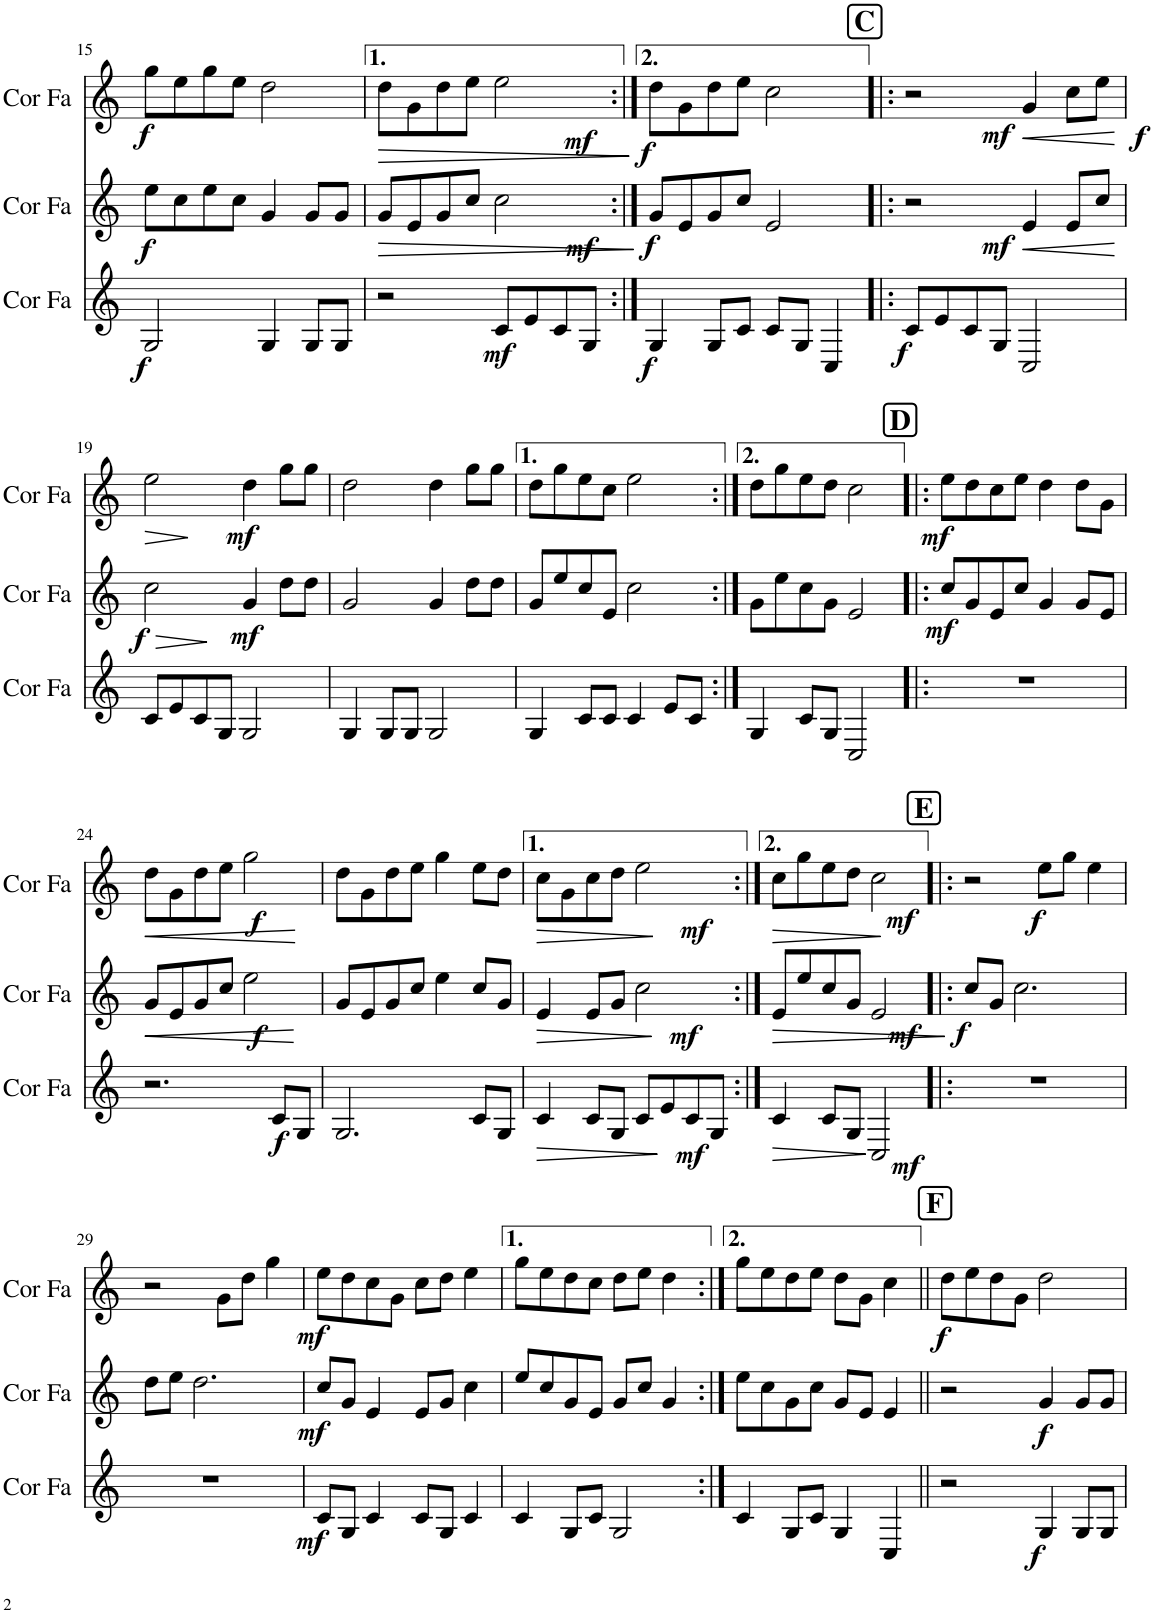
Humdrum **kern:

**kern	**dynam	**kern	**dynam	**kern	**dynam
*part3	*part3	*part2	*part2	*part1	*part1
*staff3	*staff3	*staff2	*staff2	*staff1	*staff1
*I"Cor en Fa	*	*I"Cor en Fa	*	*I"Cor en Fa	*
*I'Cor Fa	*	*I'Cor Fa	*	*I'Cor Fa	*
!!LO:PB:g=z
*clefG2	*	*clefG2	*	*clefG2	*
*Trd4c7	*	*Trd4c7	*	*Trd4c7	*
*k[]	*	*k[]	*	*k[]	*
*M4/4	*	*M4/4	*	*M4/4	*
=15	=15	=15	=15	=15	=15
!	!LO:DY:b	!	!LO:DY:b	!	!LO:DY:b
2G/	f	8ee\L	f	8gg\L	f
.	.	8cc\	.	8ee\	.
.	.	8ee\	.	8gg\	.
.	.	8cc\J	.	8ee\J	.
4G/	.	4g/	.	2dd\	.
8G/L	.	8g/L	.	.	.
8G/J	.	8g/J	.	.	.
=16	=16	=16	=16	=16	=16
!	!	!	!LO:HP:b	!	!LO:HP:b
2r	.	8g/L	>	8dd\L	>
.	.	8e/	.	8g\	.
.	.	8g/	.	8dd\	.
.	.	8cc/J	.	8ee\J	.
!	!LO:DY:b	!	!LO:DY:b	!	!LO:DY:b
8c/L	mf	2cc\	mf	2ee\	mf
8e/	.	.	.	.	.
8c/	.	.	.	.	.
8G/J	.	.	.	.	.
.	.	.	]	.	]
=17:|!	=17:|!	=17:|!	=17:|!	=17:|!	=17:|!
!	!LO:DY:b	!	!LO:DY:b	!	!LO:DY:b
4G/	f	8g/L	f	8dd\L	f
.	.	8e/	.	8g\	.
8G/L	.	8g/	.	8dd\	.
8c/J	.	8cc/J	.	8ee\J	.
8c/L	.	2e/	.	2cc\	.
8G/J	.	.	.	.	.
4C/	.	.	.	.	.
!!LO:REH:place=s1:a:B:cj:fs=14:t=C
=18!|:	=18!|:	=18!|:	=18!|:	=18!|:	=18!|:
!	!LO:DY:b	!	!	!	!
8c/L	f	2r	.	2r	.
8e/	.	.	.	.	.
8c/	.	.	.	.	.
8G/J	.	.	.	.	.
!	!	!	!LO:HP:b	!	!LO:HP:b
!	!	!	!LO:DY:n=1:b	!	!LO:DY:n=1:b
2C/	.	4e/	< mf	4g/	< mf
.	.	8e/L	.	8cc\L	.
!	!	!	!	!	!LO:DY:n=2:b
.	.	8cc/J	.	8ee\J	f
.	.	.	[	.	[
!!LO:LB:g=z
=19	=19	=19	=19	=19	=19
!	!	!	!LO:HP:b	!	!LO:HP:b
!	!	!	!LO:DY:n=1:b	!	!
8c/L	.	2cc\	> f	2ee\	>
8e/	.	.	.	.	.
8c/	.	.	.	.	.
8G/J	.	.	.	.	.
!	!	!	!LO:DY:n=2:b	!	!LO:DY:b
2G/	.	4g/	mf	4dd\	mf
.	.	8dd\L	.	8gg\L	.
.	.	8dd\J	.	8gg\J	.
.	.	.	]	.	]
=20	=20	=20	=20	=20	=20
4G/	.	2g/	.	2dd\	.
8G/L	.	.	.	.	.
8G/J	.	.	.	.	.
2G/	.	4g/	.	4dd\	.
.	.	8dd\L	.	8gg\L	.
.	.	8dd\J	.	8gg\J	.
=21	=21	=21	=21	=21	=21
4G/	.	8g/L	.	8dd\L	.
.	.	8ee/	.	8gg\	.
8c/L	.	8cc/	.	8ee\	.
8c/J	.	8e/J	.	8cc\J	.
4c/	.	2cc\	.	2ee\	.
8e/L	.	.	.	.	.
8c/J	.	.	.	.	.
=22:|!	=22:|!	=22:|!	=22:|!	=22:|!	=22:|!
4G/	.	8g\L	.	8dd\L	.
.	.	8ee\	.	8gg\	.
8c/L	.	8cc\	.	8ee\	.
8G/J	.	8g\J	.	8dd\J	.
2C/	.	2e/	.	2cc\	.
!!LO:REH:place=s1:a:B:cj:fs=14:t=D
=23!|:	=23!|:	=23!|:	=23!|:	=23!|:	=23!|:
!	!	!	!LO:DY:b	!	!LO:DY:b
1r	.	8cc/L	mf	8ee\L	mf
.	.	8g/	.	8dd\	.
.	.	8e/	.	8cc\	.
.	.	8cc/J	.	8ee\J	.
.	.	4g/	.	4dd\	.
.	.	8g/L	.	8dd\L	.
.	.	8e/J	.	8g\J	.
!!LO:LB:g=z
=24	=24	=24	=24	=24	=24
!	!	!	!LO:HP:b	!	!LO:HP:b
2.r	.	8g/L	<	8dd\L	<
.	.	8e/	.	8g\	.
.	.	8g/	.	8dd\	.
.	.	8cc/J	.	8ee\J	.
!	!	!	!LO:DY:b	!	!LO:DY:b
.	.	2ee\	f	2gg\	f
!	!LO:DY:b	!	!	!	!
8c/L	f	.	.	.	.
8G/J	.	.	.	.	.
.	.	.	[	.	[
=25	=25	=25	=25	=25	=25
2.G/	.	8g/L	.	8dd\L	.
.	.	8e/	.	8g\	.
.	.	8g/	.	8dd\	.
.	.	8cc/J	.	8ee\J	.
.	.	4ee\	.	4gg\	.
8c/L	.	8cc/L	.	8ee\L	.
8G/J	.	8g/J	.	8dd\J	.
=26	=26	=26	=26	=26	=26
!	!LO:HP:b	!	!LO:HP:b	!	!LO:HP:b
4c/	>	4e/	>	8cc\L	>
.	.	.	.	8g\	.
8c/L	.	8e/L	.	8cc\	.
8G/J	.	8g/J	.	8dd\J	.
!	!	!	!LO:DY:b	!	!LO:DY:b
8c/L	.	2cc\	mf	2ee\	mf
8e/	.	.	.	.	.
!	!LO:DY:b	!	!	!	!
8c/	mf	.	.	.	.
8G/J	.	.	.	.	.
.	]	.	]	.	]
=27:|!	=27:|!	=27:|!	=27:|!	=27:|!	=27:|!
!	!LO:HP:b	!	!LO:HP:b	!	!LO:HP:b
4c/	>	8e/L	>	8cc\L	>
.	.	8ee/	.	8gg\	.
8c/L	.	8cc/	.	8ee\	.
8G/J	.	8g/J	.	8dd\J	.
!	!LO:DY:b	!	!LO:DY:b	!	!LO:DY:b
2C/	mf	2e/	mf	2cc\	mf
.	]	.	]	.	]
!!LO:REH:place=s1:a:B:cj:fs=14:t=E
=28!|:	=28!|:	=28!|:	=28!|:	=28!|:	=28!|:
!	!	!	!LO:DY:b	!	!
1r	.	8cc/L	f	2r	.
.	.	8g/J	.	.	.
.	.	2.cc\	.	.	.
!	!	!	!	!	!LO:DY:b
.	.	.	.	8ee\L	f
.	.	.	.	8gg\J	.
.	.	.	.	4ee\	.
!!LO:LB:g=z
=29	=29	=29	=29	=29	=29
1r	.	8dd\L	.	2r	.
.	.	8ee\J	.	.	.
.	.	2.dd\	.	.	.
.	.	.	.	8g\L	.
.	.	.	.	8dd\J	.
.	.	.	.	4gg\	.
=30	=30	=30	=30	=30	=30
!	!LO:DY:b	!	!LO:DY:b	!	!LO:DY:b
8c/L	mf	8cc/L	mf	8ee\L	mf
8G/J	.	8g/J	.	8dd\	.
4c/	.	4e/	.	8cc\	.
.	.	.	.	8g\J	.
8c/L	.	8e/L	.	8cc\L	.
8G/J	.	8g/J	.	8dd\J	.
4c/	.	4cc\	.	4ee\	.
=31	=31	=31	=31	=31	=31
4c/	.	8ee/L	.	8gg\L	.
.	.	8cc/	.	8ee\	.
8G/L	.	8g/	.	8dd\	.
8c/J	.	8e/J	.	8cc\J	.
2G/	.	8g/L	.	8dd\L	.
.	.	8cc/J	.	8ee\J	.
.	.	4g/	.	4dd\	.
=32:|!	=32:|!	=32:|!	=32:|!	=32:|!	=32:|!
4c/	.	8ee\L	.	8gg\L	.
.	.	8cc\	.	8ee\	.
8G/L	.	8g\	.	8dd\	.
8c/J	.	8cc\J	.	8ee\J	.
4G/	.	8g/L	.	8dd\L	.
.	.	8e/J	.	8g\J	.
4C/	.	4e/	.	4cc\	.
!!LO:REH:place=s1:a:B:cj:fs=14:t=F
=33||	=33||	=33||	=33||	=33||	=33||
!	!	!	!	!	!LO:DY:b
2r	.	2r	.	8dd\L	f
.	.	.	.	8ee\	.
.	.	.	.	8dd\	.
.	.	.	.	8g\J	.
!	!LO:DY:b	!	!LO:DY:b	!	!
4G/	f	4g/	f	2dd\	.
8G/L	.	8g/L	.	.	.
8G/J	.	8g/J	.	.	.
=	=	=	=	=	=
*-	*-	*-	*-	*-	*-
